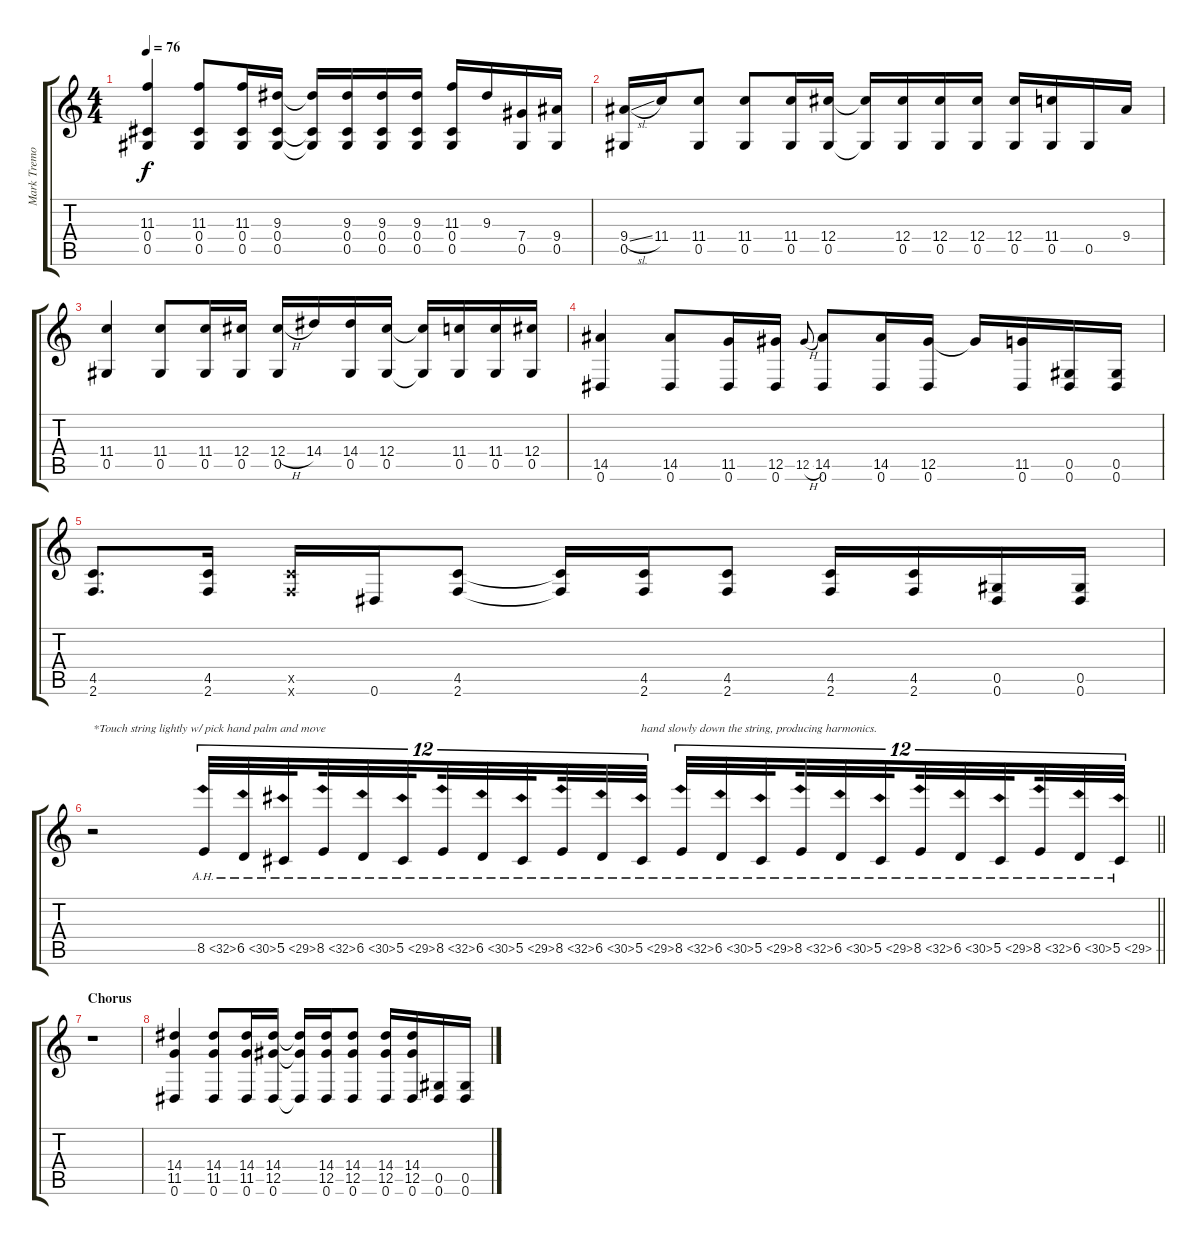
\track ("Mark Tremonti" "Mark Tremo") {instrument overdrivenguitar}
\staff {score tabs}
\tuning (Eb4 Bb3 Gb3 Db3 Ab2 Eb2) {hide}
\ts (4 4)
\tempo 76
\clef g2
\ks c
(11.3 0.4 0.5).4{dy f} (11.3 0.4 0.5).8 (11.3 0.4 0.5).16 (9.3 0.4 0.5).16 (9.3{t} 0.4{t} 0.5{t}).16 (9.3 0.4 0.5).16 (9.3 0.4 0.5).16 (9.3 0.4 0.5).16 (11.3 0.4 0.5).16 9.3.16 (7.4 0.5).16 (9.4 0.5).16 |
(9.4{sl} 0.5).16 11.4.16 (11.4 0.5).8 (11.4 0.5).8 (11.4 0.5).16 (12.4 0.5).16 (12.4{t} 0.5{t}).16 (12.4 0.5).16 (12.4 0.5).16 (12.4 0.5).16 (12.4 0.5).16 (11.4 0.5).16 0.5.16 9.4.16 |
(11.4 0.5).4 (11.4 0.5).8 (11.4 0.5).16 (12.4 0.5).16 (12.4{h} 0.5).16 14.4.16 (14.4 0.5).16 (12.4 0.5).16 (12.4{t} 0.5{t}).16 (11.4 0.5).16 (11.4 0.5).16 (12.4 0.5).16 |
(14.5 0.6).4 (14.5 0.6).8 (11.5 0.6).16 (12.5 0.6).16 12.5{h}.8{gr onbeat} (14.5 0.6).8 (14.5 0.6).16 (12.5 0.6).16 12.5{t}.16 (11.5 0.6).16 (0.5 0.6).16 (0.5 0.6).16 |
(4.5 2.6).8{d} (4.5 2.6).16 (4.5{x} 2.6{x}).16 0.6.16 (4.5 2.6).8 (4.5{t} 2.6{t}).16 (4.5 2.6).16 (4.5 2.6).8 (4.5 2.6).16 (4.5 2.6).16 (0.5 0.6).16 (0.5 0.6).16 |
\barLineRight lightlight
r.2{txt "*Touch string lightly w/ pick hand palm and move"} 8.5{ah 24}.32{tu (12 8)} 6.5{ah 24}.32{tu (12 8)} 5.5{ah 24}.32{tu (12 8) beam splitsecondary} 8.5{ah 24}.32{tu (12 8)} 6.5{ah 24}.32{tu (12 8)} 5.5{ah 24}.32{tu (12 8) beam splitsecondary} 8.5{ah 24}.32{tu (12 8)} 6.5{ah 24}.32{tu (12 8)} 5.5{ah 24}.32{tu (12 8) beam splitsecondary} 8.5{ah 24}.32{tu (12 8)} 6.5{ah 24}.32{tu (12 8)} 5.5{ah 24}.32{tu (12 8) txt "hand slowly down the string, producing harmonics."} 8.5{ah 24}.32{tu (12 8)} 6.5{ah 24}.32{tu (12 8)} 5.5{ah 24}.32{tu (12 8) beam splitsecondary} 8.5{ah 24}.32{tu (12 8)} 6.5{ah 24}.32{tu (12 8)} 5.5{ah 24}.32{tu (12 8) beam splitsecondary} 8.5{ah 24}.32{tu (12 8)} 6.5{ah 24}.32{tu (12 8)} 5.5{ah 24}.32{tu (12 8) beam splitsecondary} 8.5{ah 24}.32{tu (12 8)} 6.5{ah 24}.32{tu (12 8)} 5.5{ah 24}.32{tu (12 8)} |
\section ("" "Chorus")
r.1 |
(14.4 11.5 0.6).4 (14.4 11.5 0.6).8 (14.4 11.5 0.6).16 (14.4 12.5 0.6).16 (14.4{t} 12.5{t} 0.6{t}).16 (14.4 12.5 0.6).16 (14.4 12.5 0.6).8 (14.4 12.5 0.6).16 (14.4 12.5 0.6).16 (0.5 0.6).16 (0.5 0.6).16
